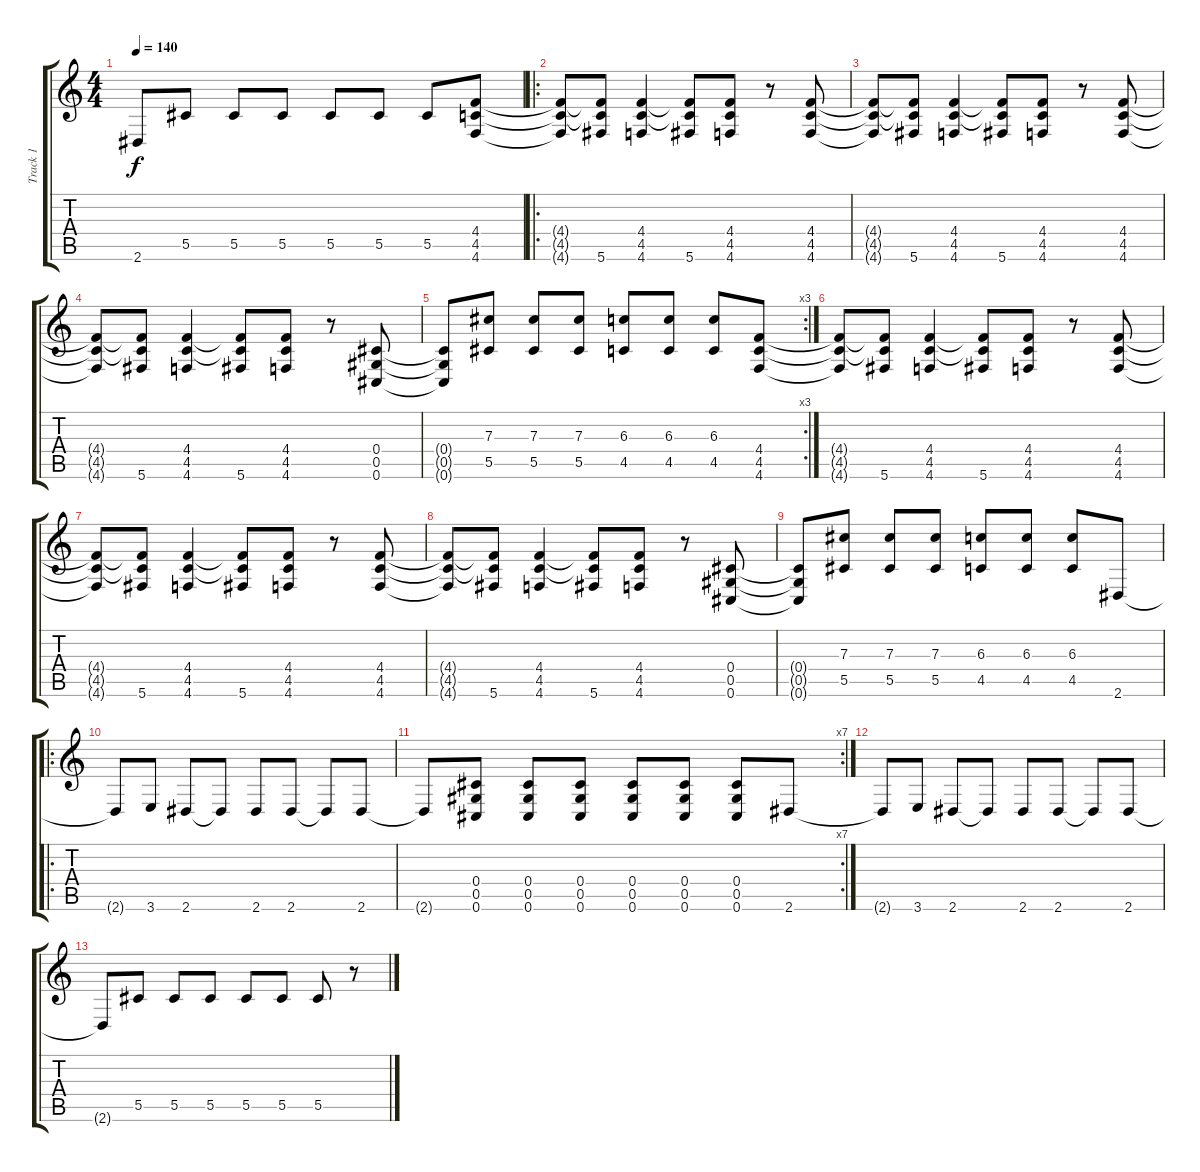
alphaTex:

\track ("Track 1" "Track 1") {instrument distortionguitar}
\staff {score tabs}
\tuning (Eb4 Bb3 Gb3 Db3 Ab2 Db2) {hide}
\ts (4 4)
\tempo 140
\clef g2
\ks c
2.6{t}.8{dy f} 5.5.8 5.5.8 5.5.8 5.5.8 5.5.8 5.5.8 (4.4 4.5 4.6).8 |
\ro
(4.4{t} 4.5{t} 4.6{t}).8 (4.4{t} 4.5{t} 5.6).8 (4.4 4.5 4.6).4 (4.4{t} 4.5{t} 5.6).8 (4.4 4.5 4.6).8 r.8 (4.4 4.5 4.6).8 |
(4.4{t} 4.5{t} 4.6{t}).8 (4.4{t} 4.5{t} 5.6).8 (4.4 4.5 4.6).4 (4.4{t} 4.5{t} 5.6).8 (4.4 4.5 4.6).8 r.8 (4.4 4.5 4.6).8 |
(4.4{t} 4.5{t} 4.6{t}).8 (4.4{t} 4.5{t} 5.6).8 (4.4 4.5 4.6).4 (4.4{t} 4.5{t} 5.6).8 (4.4 4.5 4.6).8 r.8 (0.4 0.5 0.6).8 |
\rc 3
(0.4{t} 0.5{t} 0.6{t}).8 (7.3 5.5).8 (7.3 5.5).8 (7.3 5.5).8 (6.3 4.5).8 (6.3 4.5).8 (6.3 4.5).8 (4.4 4.5 4.6).8 |
(4.4{t} 4.5{t} 4.6{t}).8 (4.4{t} 4.5{t} 5.6).8 (4.4 4.5 4.6).4 (4.4{t} 4.5{t} 5.6).8 (4.4 4.5 4.6).8 r.8 (4.4 4.5 4.6).8 |
(4.4{t} 4.5{t} 4.6{t}).8 (4.4{t} 4.5{t} 5.6).8 (4.4 4.5 4.6).4 (4.4{t} 4.5{t} 5.6).8 (4.4 4.5 4.6).8 r.8 (4.4 4.5 4.6).8 |
(4.4{t} 4.5{t} 4.6{t}).8 (4.4{t} 4.5{t} 5.6).8 (4.4 4.5 4.6).4 (4.4{t} 4.5{t} 5.6).8 (4.4 4.5 4.6).8 r.8 (0.4 0.5 0.6).8 |
(0.4{t} 0.5{t} 0.6{t}).8 (7.3 5.5).8 (7.3 5.5).8 (7.3 5.5).8 (6.3 4.5).8 (6.3 4.5).8 (6.3 4.5).8 2.6.8 |
\ro
2.6{t}.8 3.6.8 2.6.8 2.6{t}.8 2.6.8 2.6.8 2.6{t}.8 2.6.8 |
\rc 7
2.6{t}.8 (0.4 0.5 0.6).8 (0.4 0.5 0.6).8 (0.4 0.5 0.6).8 (0.4 0.5 0.6).8 (0.4 0.5 0.6).8 (0.4 0.5 0.6).8 2.6.8 |
2.6{t}.8 3.6.8 2.6.8 2.6{t}.8 2.6.8 2.6.8 2.6{t}.8 2.6.8 |
2.6{t}.8 5.5.8 5.5.8 5.5.8 5.5.8 5.5.8 5.5.8 r.8
